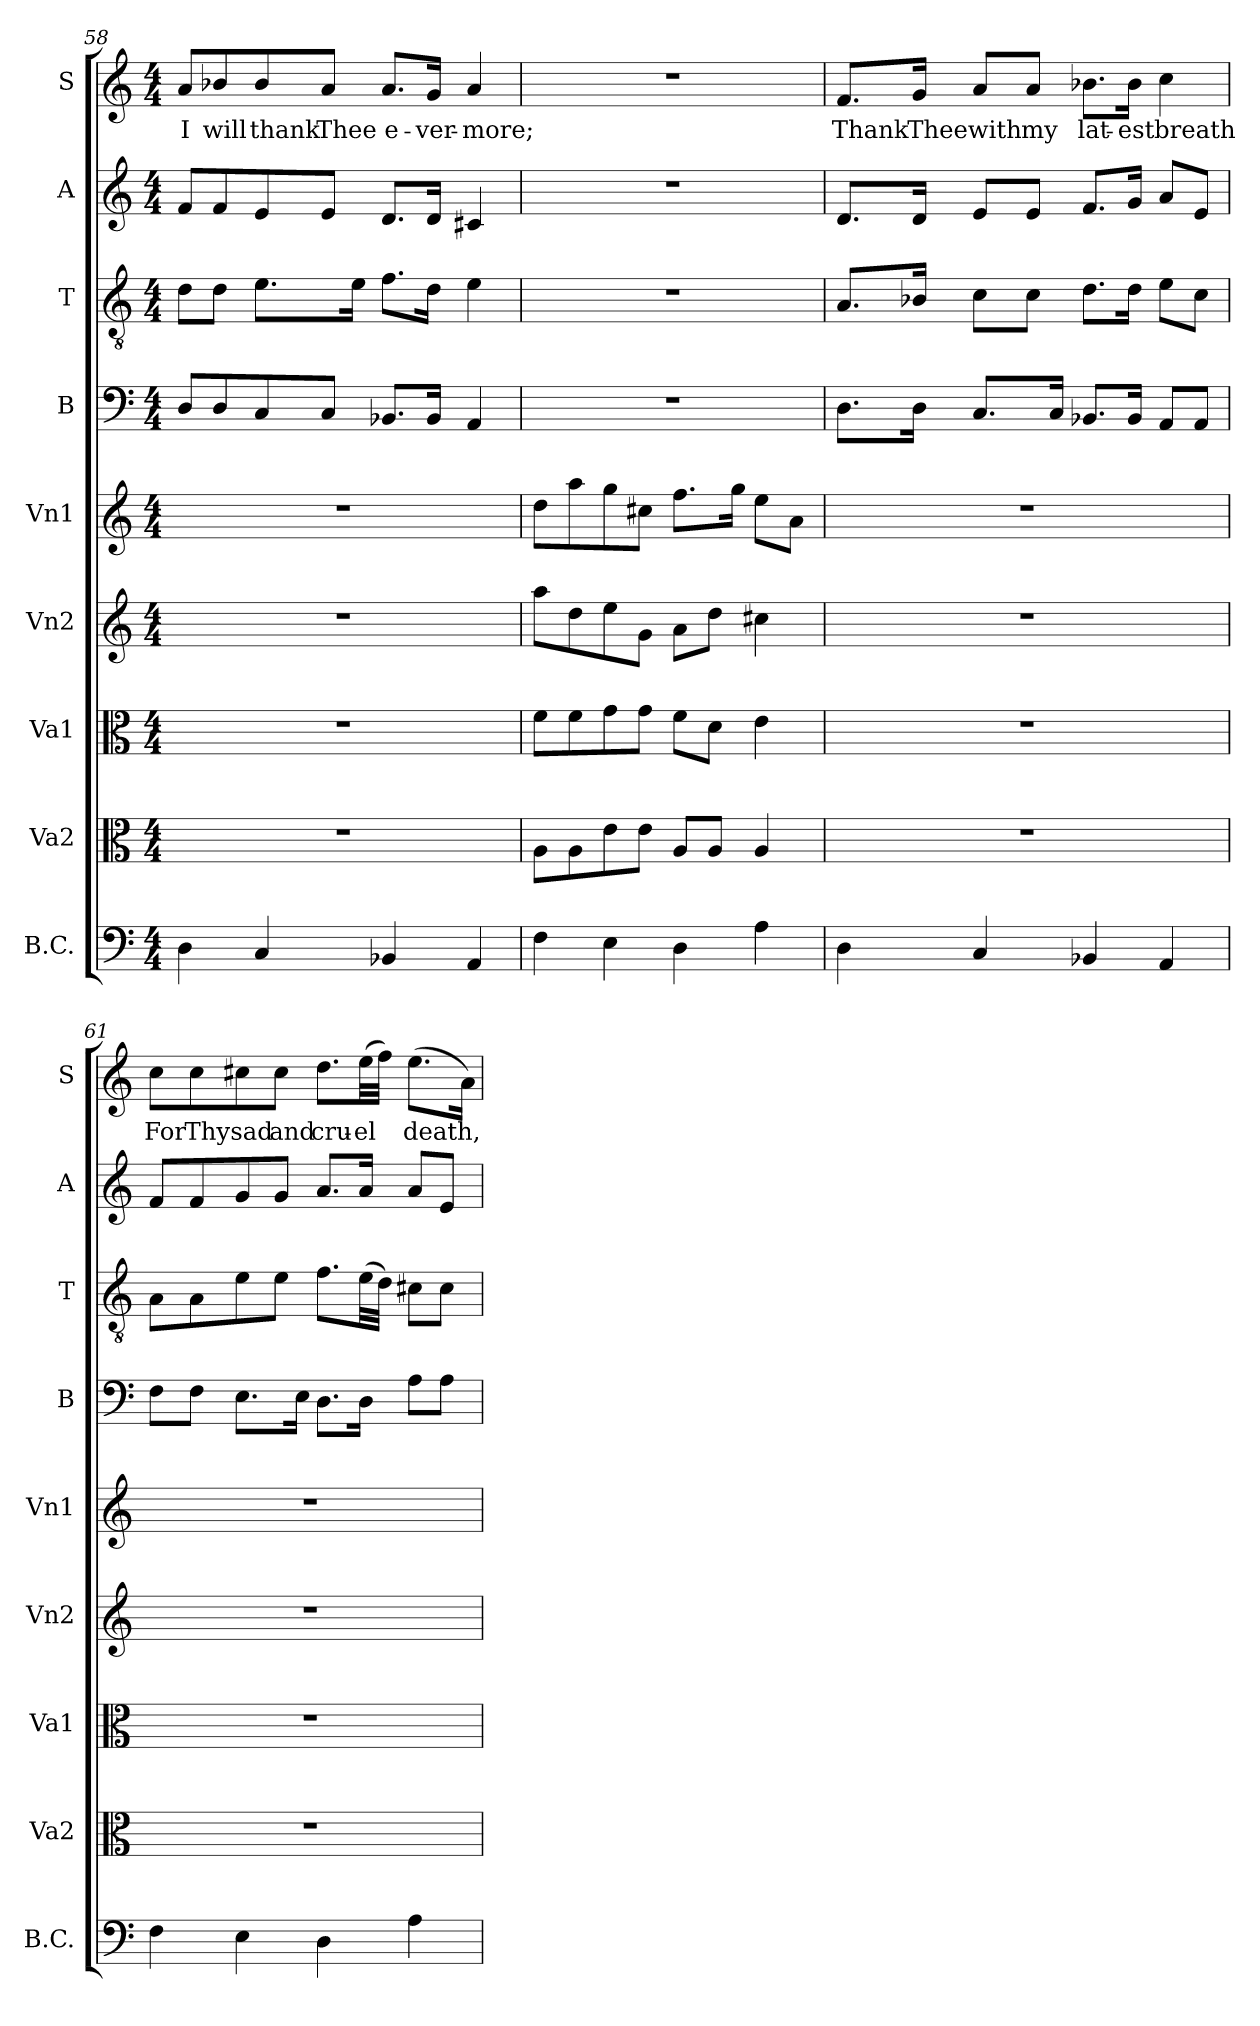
**kern	**kern	**kern	**kern	**kern	**kern	**kern	**kern	**kern	**text
*part9	*part8	*part7	*part6	*part5	*part4	*part3	*part2	*part1	*part1
*staff9	*staff8	*staff7	*staff6	*staff5	*staff4	*staff3	*staff2	*staff1	*staff1
*I"B.C.	*I"Va2	*I"Va1	*I"Vn2	*I"Vn1	*I"B	*I"T	*I"A	*I"S	*
*I'B.C.	*I'Va2	*I'Va1	*I'Vn2	*I'Vn1	*I'B	*I'T	*I'A	*I'S	*
*clefF4	*clefC3	*clefC3	*clefG2	*clefG2	*clefF4	*clefGv2	*clefG2	*clefG2	*
*	*	*	*	*	*	*ITrd7c12	*	*	*
*k[]	*k[]	*k[]	*k[]	*k[]	*k[]	*k[]	*k[]	*k[]	*
*C:	*C:	*C:	*C:	*C:	*C:	*C:	*C:	*C:	*
*M4/4	*M4/4	*M4/4	*M4/4	*M4/4	*M4/4	*M4/4	*M4/4	*M4/4	*
=58	=58	=58	=58	=58	=58	=58	=58	=58	=58
!	!	!	!	!	!	!	!	!	!LO:LY:b:color=#000000
4Di\	1r	1r	1r	1r	8Di/L	8Di\L	8fi/L	8ai/L	I
!	!	!	!	!	!	!	!	!	!LO:LY:b:color=#000000
.	.	.	.	.	8Di/	8Di\J	8fi/	8b-Xi/	will
!	!	!	!	!	!	!	!	!	!LO:LY:b:color=#000000
4Ci/	.	.	.	.	8Ci/	8.Ei\L	8ei/	8b-i/	thank
!	!	!	!	!	!	!	!	!	!LO:LY:b:color=#000000
.	.	.	.	.	8Ci/J	.	8ei/J	8ai/J	Thee
.	.	.	.	.	.	16Ei\Jk	.	.	.
!	!	!	!	!	!	!	!	!	!LO:LY:b:color=#000000
4BB-Xi/	.	.	.	.	8.BB-Xi/L	8.Fi\L	8.di/L	8.ai/L	e-
!	!	!	!	!	!	!	!	!	!LO:LY:b:color=#000000
.	.	.	.	.	16BB-i/Jk	16Di\Jk	16di/Jk	16gi/Jk	-ver-
!	!	!	!	!	!	!	!	!	!LO:LY:b:color=#000000
4AAi/	.	.	.	.	4AAi/	4Ei\	4c#Xi/	4ai/	-more;
!!LO:PB:g=z
=59	=59	=59	=59	=59	=59	=59	=59	=59	=59
4Fi\	8Ai\L	8fi\L	8aai\L	8ddi\L	1r	1r	1r	1r	.
.	8Ai\	8fi\	8ddi\	8aai\	.	.	.	.	.
4Ei\	8ei\	8gi\	8eei\	8ggi\	.	.	.	.	.
.	8ei\J	8gi\J	8gi\J	8cc#Xi\J	.	.	.	.	.
4Di\	8Ai/L	8fi\L	8ai\L	8.ffi\L	.	.	.	.	.
.	8Ai/J	8di\J	8ddi\J	.	.	.	.	.	.
.	.	.	.	16ggi\Jk	.	.	.	.	.
4Ai\	4Ai/	4ei\	4cc#Xi\	8eei\L	.	.	.	.	.
.	.	.	.	8ai\J	.	.	.	.	.
=60	=60	=60	=60	=60	=60	=60	=60	=60	=60
!	!	!	!	!	!	!	!	!	!LO:LY:b:color=#000000
4Di\	1r	1r	1r	1r	8.Di\L	8.AAi/L	8.di/L	8.fi/L	Thank
!	!	!	!	!	!	!	!	!	!LO:LY:b:color=#000000
.	.	.	.	.	16Di\Jk	16BB-Xi/Jk	16di/Jk	16gi/Jk	Thee
!	!	!	!	!	!	!	!	!	!LO:LY:b:color=#000000
4Ci/	.	.	.	.	8.Ci/L	8Ci\L	8ei/L	8ai/L	with
!	!	!	!	!	!	!	!	!	!LO:LY:b:color=#000000
.	.	.	.	.	.	8Ci\J	8ei/J	8ai/J	my
.	.	.	.	.	16Ci/Jk	.	.	.	.
!	!	!	!	!	!	!	!	!	!LO:LY:b:color=#000000
4BB-Xi/	.	.	.	.	8.BB-Xi/L	8.Di\L	8.fi/L	8.b-Xi\L	lat-
!	!	!	!	!	!	!	!	!	!LO:LY:b:color=#000000
.	.	.	.	.	16BB-i/Jk	16Di\Jk	16gi/Jk	16b-i\Jk	-est
!	!	!	!	!	!	!	!	!	!LO:LY:b:color=#000000
4AAi/	.	.	.	.	8AAi/L	8Ei\L	8ai/L	4cci\	breath
.	.	.	.	.	8AAi/J	8Ci\J	8ei/J	.	.
=61	=61	=61	=61	=61	=61	=61	=61	=61	=61
!	!	!	!	!	!	!	!	!	!LO:LY:b:color=#000000
4Fi\	1r	1r	1r	1r	8Fi\L	8AAi\L	8fi/L	8cci\L	For
!	!	!	!	!	!	!	!	!	!LO:LY:b:color=#000000
.	.	.	.	.	8Fi\J	8AAi\	8fi/	8cci\	Thy
!	!	!	!	!	!	!	!	!	!LO:LY:b:color=#000000
4Ei\	.	.	.	.	8.Ei\L	8Ei\	8gi/	8cc#Xi\	sad
!	!	!	!	!	!	!	!	!	!LO:LY:b:color=#000000
.	.	.	.	.	.	8Ei\J	8gi/J	8cc#i\J	and
.	.	.	.	.	16Ei\Jk	.	.	.	.
!	!	!	!	!	!	!	!	!	!LO:LY:b:color=#000000
4Di\	.	.	.	.	8.Di\L	8.Fi\L	8.ai/L	8.ddi\L	cru-
!	!	!	!	!	!	!	!	!	!LO:LY:b:color=#000000
.	.	.	.	.	16Di\Jk	(32Ei\LL	16ai/Jk	(32eei\LL	-el
.	.	.	.	.	.	32Di\JJJ)	.	32ffi\JJJ)	.
!	!	!	!	!	!	!	!	!	!LO:LY:b:color=#000000
4Ai\	.	.	.	.	8Ai\L	8C#Xi\L	8ai/L	(8.eei\L	death,
.	.	.	.	.	8Ai\J	8C#i\J	8ei/J	.	.
.	.	.	.	.	.	.	.	16ai\Jk)	.
=	=	=	=	=	=	=	=	=	=
*-	*-	*-	*-	*-	*-	*-	*-	*-	*-
